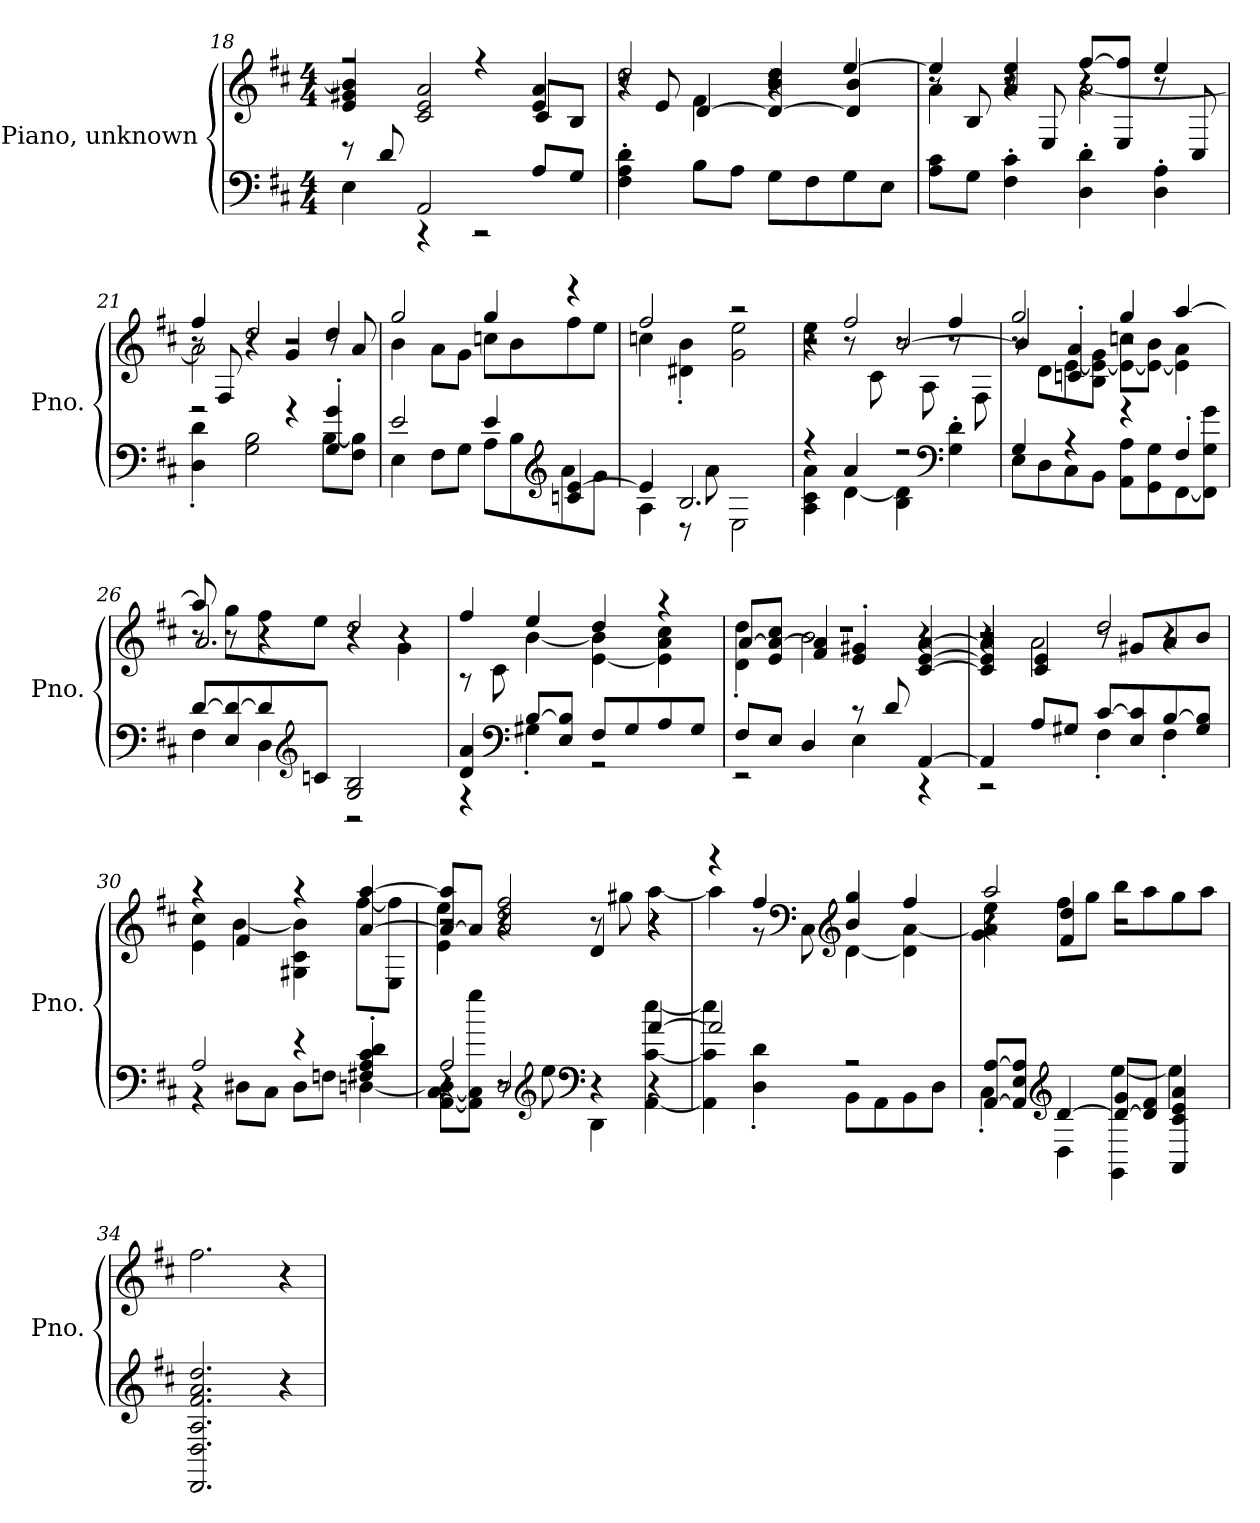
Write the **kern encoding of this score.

**kern	**kern
*part1	*part1
*staff2	*staff1
*I"Piano, unknown	*
*I'Pno.	*
*clefF4	*clefG2
*k[f#c#]	*k[f#c#]
*M4/4	*M4/4
=18	=18
*^	*^
8r	4E\	2r	4e/ 4g#X/ 4b/]
8d/	.	.	.
2AA/	4r	.	2c#/ 2e/ 2a/
.	2r	4r	.
8A/L	.	4e/ 4a/	8c#/L
8G/J	.	.	8B/J
*v	*v	*	*
=19	=19	=19
*	*	*^
4F#\' 4A\' 4d\'	2dd/	4r	8r
.	.	.	8e/
8B\L	.	4f#\	[4d/
8A\J	.	.	.
8G\L	4r	2r	4d/_ 4b/ 4dd/
8F#\	.	.	.
8G\	[4ee/	.	4d/] 4b/
8E\J	.	.	.
=20	=20	=20	=20
8A\ 8c#\L	4ee/]	4a\	8r
8G\J	.	.	8B/
4F#\' 4c#\'	4a/ 4ee/	4r	8r
.	.	.	8E/
4D\' 4d\'	4r	[2a\	[8ff#/L
.	.	.	8E/ 8ff#/]J
4D\' 4A\'	4ee/	.	8r
.	.	.	8C#/
!!LO:LB:g=z	!!	!!
=21	=21	=21	=21
*^	*	*	*
2r	4D\' 4d\'	4ff#/	2a\]	8r
.	.	.	.	8F#/
.	2G\ 2B\	2dd/	.	4r
4r	.	.	2r	4g/
4G/' 4g/'	[8B\L	4dd/	.	8r
.	8F#\ 8B\]J	.	.	8a/
*	*	*	*v	*v
=22	=22	=22	=22
2e/	4E\	2gg/	4b\
.	8F#\L	.	8a\L
.	8G\J	.	8g\J
4e/	8A\L	4gg/	8ccn\L
.	8B\	.	8b\
*clefG2	*	*	*
4cn/ [4e/	8a\	4r	8ff#\
.	8g\J	.	8ee\J
=23	=23	=23	=23
4e/]	4A\	2ff#/	4ccn\
2.B/	8r	.	4d#X\' 4b\'
.	8a\	.	.
.	2E\	2r	2g\ 2ee\
=24	=24	=24	=24
*	*	*	*^
4r	4A\ 4c#\ 4a\	4r	4ee\	2r
4a/	[4d\	2ff#/	8r	.
.	.	.	8c#\	.
2r	4B\ 4d\]	.	8r	[2b/
.	.	.	8A\	.
*clefF4	*	*	*	*
.	4G\' 4d\'	4ff#/	8r	.
.	.	.	8F#\	.
!!LO:PB:g=z	!!	!!
=25	=25	=25	=25	=25
4G/	8E\L	2gg/	8r	4b/]
.	8D\	.	8d\L	.
4r	8C#\	.	[8e\	4cn/' 4a/'
.	8BB\J	.	8B\ 8e\_ 8g\J	.
4r	8AA\ 8A\L	4gg/	8e\_ 8ccn\L	2r
.	8GG\ 8G\	.	8e\_ 8b\J	.
4F#'/	[8FF#\	[4aa/	4e\] 4a\	.
.	8FF#\] 8G\ 8g\J	.	.	.
=26	=26	=26	=26	=26
[8d/L	4F#\	8aa/]	8r	2.a/
8E/ 8d/_	.	8r	8gg\L	.
8d/]	4D\	4r	8ff#\	.
*clefG2	*	*	*	*
8cn/J	.	.	8ee\J	.
2G/ 2B/	2r	2dd/	4r	.
.	.	.	4g\	4r
*	*	*	*v	*v
=27	=27	=27	=27
4d/ 4a/	4r	4ff#/	8r
.	.	.	8c#\
*clefF4	*	*	*
[8B/L	4G#X'\	4ee/	[4b\
8E/ 8B/]J	.	.	.
8F#/L	2r	4dd/	[4e\ 4b\]
8G#/	.	.	.
8A/	.	4r	4e\] 4a\ 4cc#\
8G#/J	.	.	.
!!LO:LB:g=z
=28	=28	=28	=28
*	*	*	*^
8F#/L	2r	1r	4d\' 4dd\'	[8a/L
8E/J	.	.	.	8e/ 8a/_ 8cc#/J
4D/	.	.	2b\	4f#/ 4a/]
8r	4E\	.	.	4e/' 4g#X/'
8d/	.	.	.	.
[4AA/	4r	.	4r	[4c#/ [4e/ [4a/
=29	=29	=29	=29	=29
4AA/]	2r	2r	4r	4c#/] 4e/] 4a/]
8A/L	.	.	2a\	4c#/ 4e/
8G#X/J	.	.	.	.
[8c#/L	4F#'\	2dd/	.	8r
8E/ 8c#/]	.	.	.	8g#X/L
[8B/	4F#'\	.	4r	8a/
8G#/ 8B/]J	.	.	.	8b/J
*	*	*	*v	*v
=30	=30	=30	=30
2A/	4r	4r	4e\ 4cc#\
.	8D#X\L	4f#/	[4b\
.	8C#\J	.	.
4r	8D#\L	4r	4G#X\ 4c#\ 4b\]
.	8Fn\J	.	.
4F#X/' 4A/' 4c#/' 4d/'	[4Dn\	[4a/ [4aa/	[8ff#\L
.	.	.	8E\ 8ff#\]J
!!LO:LB:g=z
=31	=31	=31	=31
*	*^	*	*^
2A/	[8AA\ [8C#\ 8D\]L	4r	8a/_ 8aa/]L	4e\ 4ee\	2r
.	8AA\] 8C#\] 8gg\J	.	8a/J]	.	.
.	8r	2D/	2a/ 2dd/ 2ff#/	4r	.
*clefG2	*	*	*	*	*
.	8ee\	.	.	.	.
*clefF4	*	*	*	*	*
4r	4DD\	.	.	8r	4d/
.	.	.	.	8gg#X\	.
[4a/	[4AA\ [4c#\ [4ee\	4r	4r	[4aa\	4r
*	*v	*v	*	*	*
*	*	*	*v	*v
=32	=32	=32	=32
2a/]	4AA\] 4c#\] 4ee\]	4r	4aa\]
.	4D\' 4d\'	4ff#/	8r
*	*	*clefF4	*
.	.	.	8C#\
*	*	*clefG2	*
2r	8BB\L	4b/ 4gg/	[4d\
.	8AA\	.	.
.	8BB\	4ff#/	4d\] [4a\
.	8D\J	.	.
=33	=33	=33	=33
*	*	*	*^
[8AA/ [8A/L	4C#'\	2aa/	4g\ 4a\] 4ee\	4r
8AA/] 8E/ 8A/]J	.	.	.	.
*clefG2	*	*	*	*
[4d/	4D\	.	8ff#\L	4f#/ 4dd/
.	.	.	8gg\J	.
8d/_ 8g/L	4GG\ [4ee\	2r	8bb\L	2r
8d/] 8f#/J	.	.	8aa\	.
4AA/ 4c#/ 4e/ 4a/	4ee\]	.	8gg\	.
.	.	.	8aa\J	.
*v	*v	*	*	*
*	*v	*v	*v
=34	=34
2.DD/ 2.D/ 2.A/ 2.f#/ 2.a/ 2.dd/	2.ff#\
4r	4r
=	=
*-	*-
